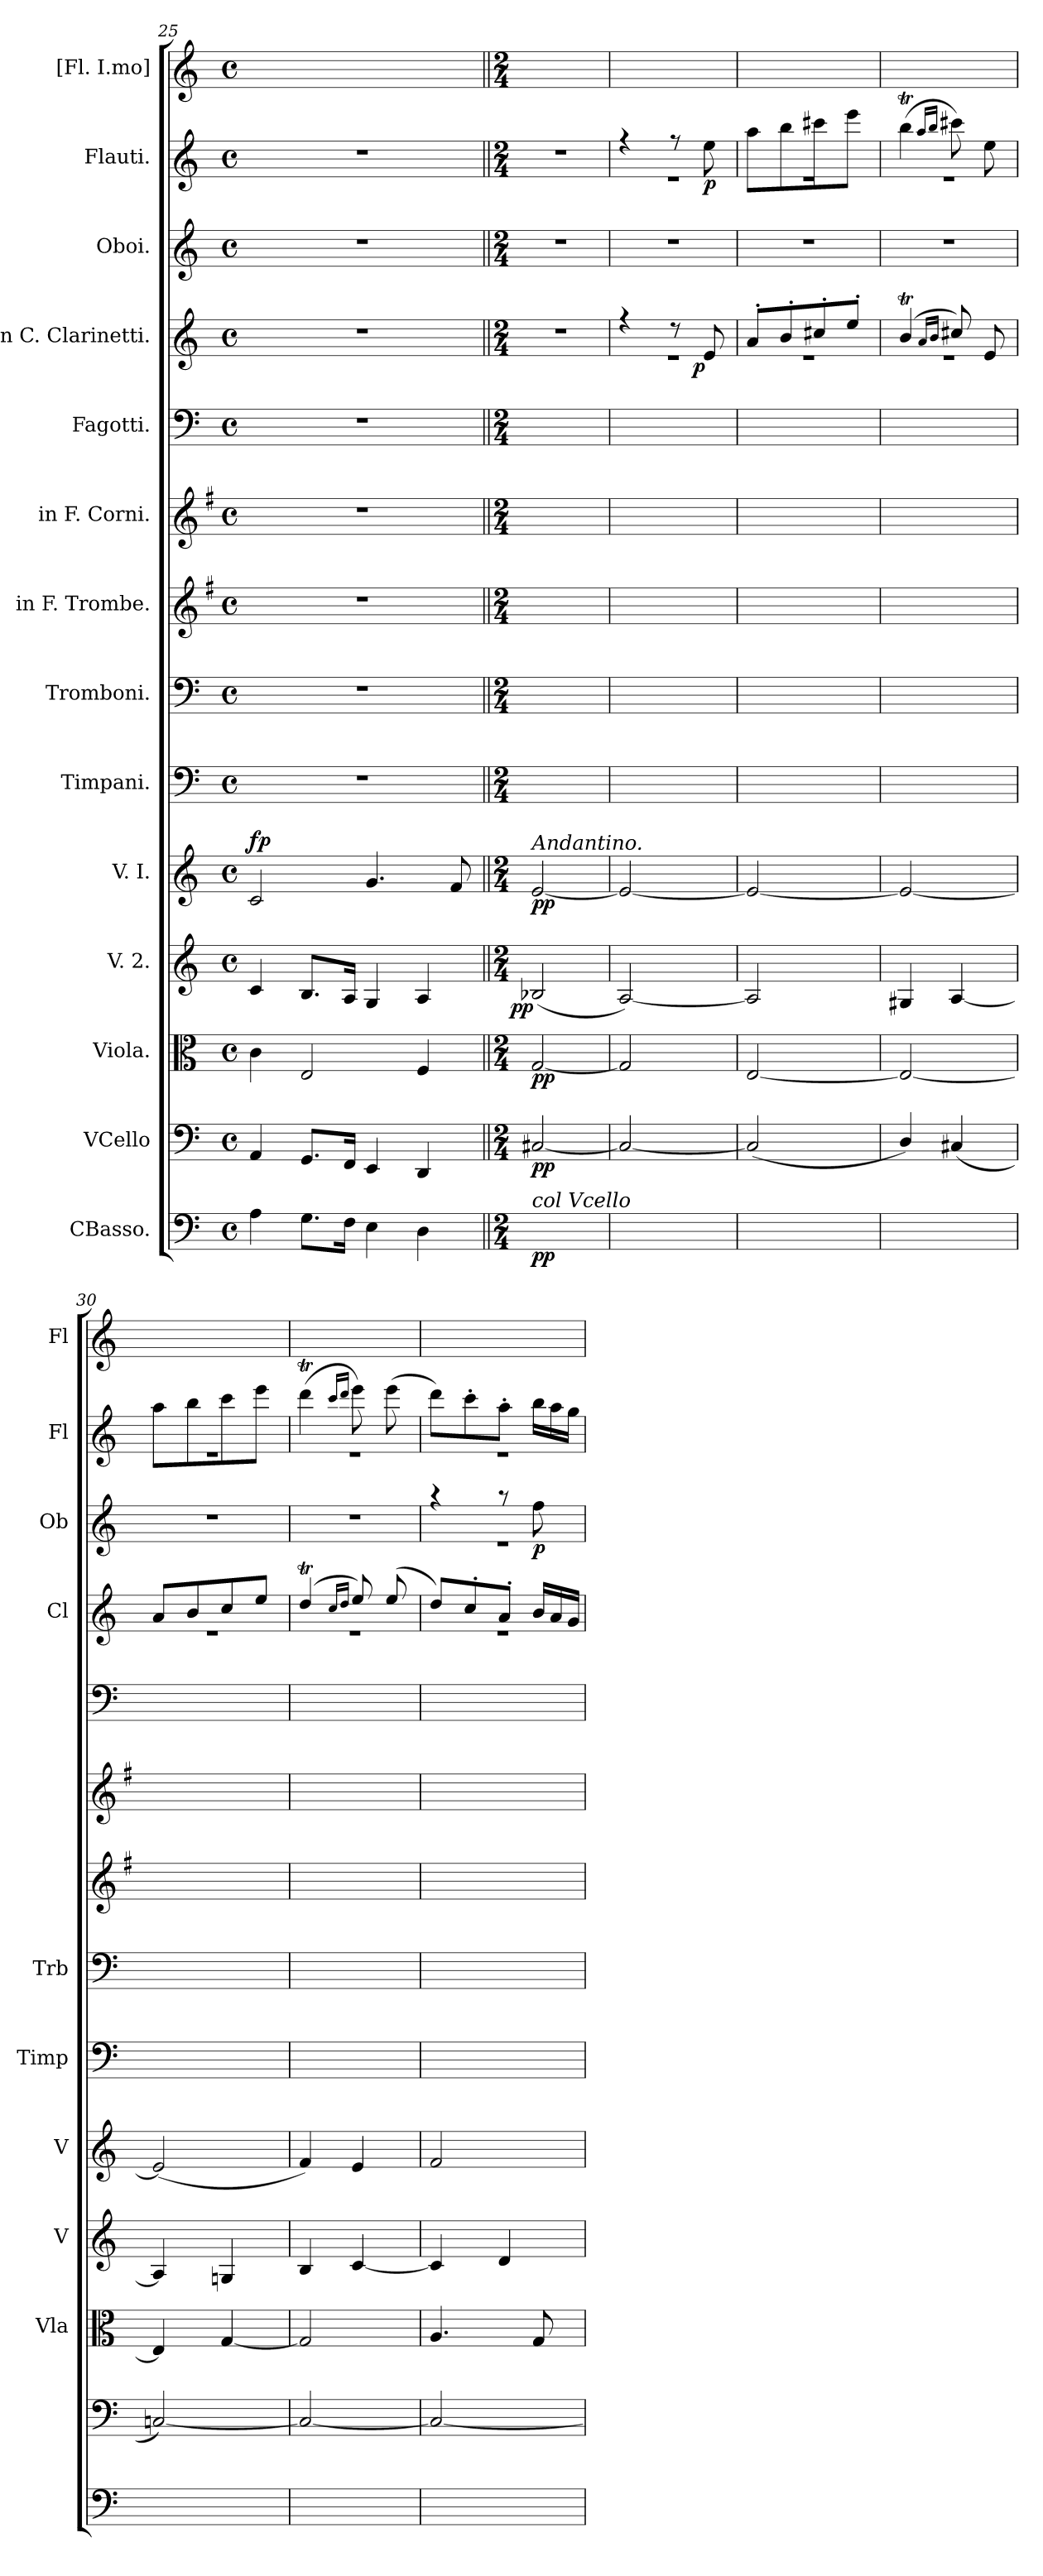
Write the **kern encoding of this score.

**kern	**dynam	**kern	**dynam	**kern	**dynam	**kern	**dynam	**kern	**dynam	**kern	**kern	**kern	**kern	**kern	**kern	**dynam	**kern	**dynam	**kern	**dynam	**kern
*part14	*part14	*part13	*part13	*part12	*part12	*part11	*part11	*part10	*part10	*part9	*part8	*part7	*part6	*part5	*part4	*part4	*part3	*part3	*part2	*part2	*part1
*staff14	*staff14	*staff13	*staff13	*staff12	*staff12	*staff11	*staff11	*staff10	*staff10	*staff9	*staff8	*staff7	*staff6	*staff5	*staff4	*staff4	*staff3	*staff3	*staff2	*staff2	*staff1
*I"CBasso.	*	*I"VCello	*	*I"Viola.	*	*I"V. 2.	*	*I"V. I.	*	*I"Timpani.	*I"Tromboni.	*I"in F. Trombe.	*I"in F. Corni.	*I"Fagotti.	*I"in C. Clarinetti.	*	*I"Oboi.	*	*I"Flauti.	*	*I"[Fl. I.mo]
*	*	*	*	*I'Vla	*	*I'V	*	*I'V	*	*I'Timp	*I'Trb	*	*	*	*I'Cl	*	*I'Ob	*	*I'Fl	*	*I'Fl
*clefF4	*	*clefF4	*	*clefC3	*	*clefG2	*	*clefG2	*	*clefF4	*clefF4	*clefG2	*clefG2	*clefF4	*clefG2	*	*clefG2	*	*clefG2	*	*clefG2
*	*	*	*	*	*	*	*	*	*	*	*	*ITrd-3c-5	*ITrd4c7	*	*	*	*	*	*	*	*
*k[]	*	*k[]	*	*k[]	*	*k[]	*	*k[]	*	*k[]	*k[]	*k[]	*k[]	*k[]	*k[]	*	*k[]	*	*k[]	*	*k[]
*M4/4	*	*M4/4	*	*M4/4	*	*M4/4	*	*M4/4	*	*M4/4	*M4/4	*M4/4	*M4/4	*M4/4	*M4/4	*	*M4/4	*	*M4/4	*	*M4/4
*met(c)	*	*met(c)	*	*met(c)	*	*met(c)	*	*met(c)	*	*met(c)	*met(c)	*met(c)	*met(c)	*met(c)	*met(c)	*	*met(c)	*	*met(c)	*	*met(c)
=25	=25	=25	=25	=25	=25	=25	=25	=25	=25	=25	=25	=25	=25	=25	=25	=25	=25	=25	=25	=25	=25
!	!	!	!	!	!	!	!	!	!LO:DY:a	!	!	!	!	!	!	!	!	!	!	!	!
4A\	.	4AA/	.	4c\	.	4c/	.	2c/	fp.	1r	1r	1r	1r	1r	1r	.	1r	.	1r	.	1ryy
8.G\L	.	8.GG/L	.	2E/	.	8.B/L	.	.	.	.	.	.	.	.	.	.	.	.	.	.	.
16F\Jk	.	16FF/Jk	.	.	.	16A/Jk	.	.	.	.	.	.	.	.	.	.	.	.	.	.	.
4E\	.	4EE/	.	.	.	4G/	.	4.g/	.	.	.	.	.	.	.	.	.	.	.	.	.
4D\	.	4DD/	.	4F/	.	4A/	.	.	.	.	.	.	.	.	.	.	.	.	.	.	.
.	.	.	.	.	.	.	.	8f/	.	.	.	.	.	.	.	.	.	.	.	.	.
=26||	=26||	=26||	=26||	=26||	=26||	=26||	=26||	=26||	=26||	=26||	=26||	=26||	=26||	=26||	=26||	=26||	=26||	=26||	=26||	=26||	=26||
*M2/4	*	*M2/4	*	*M2/4	*	*M2/4	*	*M2/4	*	*M2/4	*M2/4	*M2/4	*M2/4	*M2/4	*M2/4	*	*M2/4	*	*M2/4	*	*M2/4
!	!	!	!	!	!	!	!	!LO:TX:a:i:t=Andantino.	!	!	!	!	!	!	!	!	!	!	!	!	!
!LO:TX:a:i:t=col Vcello	!	!	!	!	!	!	!	!	!	!	!	!	!	!	!	!	!	!	!	!	!
!	!LO:DY:b	!	!LO:DY:b	!	!LO:DY:b	!	!LO:DY:b:rj	!	!LO:DY:b	!	!	!	!	!	!	!	!	!	!	!	!
[<2C#X/yy	pp.	[<2C#X/	pp.	[2G/	pp.	(<2B-X/	pp.	[<2e/	pp	2ryy	2ryy	2ryy	2ryy	2ryy	2r	.	2r	.	2r	.	2ryy
=27	=27	=27	=27	=27	=27	=27	=27	=27	=27	=27	=27	=27	=27	=27	=27	=27	=27	=27	=27	=27	=27
*	*	*	*	*	*	*	*	*	*	*	*	*	*	*	*^	*	*	*	*^	*	*
2C#/yy_	.	2C#/_	.	2G/]	.	[2A/)	.	2e/_<	.	2ryy	2ryy	2ryy	2ryy	2ryy	4r	2re	.	2r	.	4r	2re	.	2ryy
.	.	.	.	.	.	.	.	.	.	.	.	.	.	.	8r	.	.	.	.	8r	.	.	.
!	!	!	!	!	!	!	!	!	!	!	!	!	!	!	!	!	!LO:DY:b:rj	!	!	!	!	!LO:DY:b	!
.	.	.	.	.	.	.	.	.	.	.	.	.	.	.	8e/	.	p.	.	.	8ee\	.	p.	.
=28	=28	=28	=28	=28	=28	=28	=28	=28	=28	=28	=28	=28	=28	=28	=28	=28	=28	=28	=28	=28	=28	=28	=28
(<2C#/yy]	.	(<2C#/]	.	[<2E/	.	2A/]	.	2e/_<	.	2ryy	2ryy	2ryy	2ryy	2ryy	8a'</L	2re	.	2r	.	8aa\L	2re	.	2ryy
.	.	.	.	.	.	.	.	.	.	.	.	.	.	.	8b'</	.	.	.	.	8bb\	.	.	.
.	.	.	.	.	.	.	.	.	.	.	.	.	.	.	8cc#X'</	.	.	.	.	8ccc#X\	.	.	.
.	.	.	.	.	.	.	.	.	.	.	.	.	.	.	8ee'</J	.	.	.	.	8eee\J	.	.	.
=29	=29	=29	=29	=29	=29	=29	=29	=29	=29	=29	=29	=29	=29	=29	=29	=29	=29	=29	=29	=29	=29	=29	=29
4D/yy)	.	4D/)	.	2E/_	.	4G#X/	.	2e/_	.	2ryy	2ryy	2ryy	2ryy	2ryy	(<4bt/	2re	.	2r	.	(>4bbt\	2re	.	2ryy
.	.	.	.	.	.	.	.	.	.	.	.	.	.	.	16qqa/LL	.	.	.	.	16qqaa/LL	.	.	.
.	.	.	.	.	.	.	.	.	.	.	.	.	.	.	16qqb/JJ	.	.	.	.	16qqbb/JJ	.	.	.
(<4C#X/yy	.	(<4C#X/	.	.	.	[4A/	.	.	.	.	.	.	.	.	8cc#X/)	.	.	.	.	8ccc#X\)	.	.	.
.	.	.	.	.	.	.	.	.	.	.	.	.	.	.	8e/	.	.	.	.	8ee\	.	.	.
=30	=30	=30	=30	=30	=30	=30	=30	=30	=30	=30	=30	=30	=30	=30	=30	=30	=30	=30	=30	=30	=30	=30	=30
[<2Cn/yy)	.	[<2Cn/)	.	4E/]	.	4A/]	.	(<2e/]	.	2ryy	2ryy	2ryy	2ryy	2ryy	8a/L	2re	.	2r	.	8aa\L	2re	.	2ryy
.	.	.	.	.	.	.	.	.	.	.	.	.	.	.	8b/	.	.	.	.	8bb\	.	.	.
.	.	.	.	[4G/	.	4Gn/	.	.	.	.	.	.	.	.	8cc/	.	.	.	.	8ccc\	.	.	.
.	.	.	.	.	.	.	.	.	.	.	.	.	.	.	8ee/J	.	.	.	.	8eee\J	.	.	.
=31	=31	=31	=31	=31	=31	=31	=31	=31	=31	=31	=31	=31	=31	=31	=31	=31	=31	=31	=31	=31	=31	=31	=31
2C/yy_<	.	2C/_<	.	2G/]	.	4B/	.	4f/)	.	2ryy	2ryy	2ryy	2ryy	2ryy	(<4ddT/	2re	.	2r	.	(>4dddT\	2re	.	2ryy
.	.	.	.	.	.	.	.	.	.	.	.	.	.	.	16qqcc/LL	.	.	.	.	16qqccc/LL	.	.	.
.	.	.	.	.	.	.	.	.	.	.	.	.	.	.	16qqdd/JJ	.	.	.	.	16qqddd/JJ	.	.	.
.	.	.	.	.	.	[4c/	.	4e/	.	.	.	.	.	.	8ee/)	.	.	.	.	8eee\)	.	.	.
.	.	.	.	.	.	.	.	.	.	.	.	.	.	.	(<8ee/	.	.	.	.	(>8eee\	.	.	.
=32	=32	=32	=32	=32	=32	=32	=32	=32	=32	=32	=32	=32	=32	=32	=32	=32	=32	=32	=32	=32	=32	=32	=32
*	*	*	*	*	*	*	*	*	*	*	*	*	*	*	*	*	*	*^	*	*	*	*	*
2C/yy_	.	2C/_	.	4.A/	.	4c/]	.	2f/	.	2ryy	2ryy	2ryy	2ryy	2ryy	8dd/L)	2re	.	4r	2re	.	8ddd\L)	2re	.	2ryy
.	.	.	.	.	.	.	.	.	.	.	.	.	.	.	8cc'</	.	.	.	.	.	8ccc'>\	.	.	.
.	.	.	.	.	.	4d/	.	.	.	.	.	.	.	.	8a'</J	.	.	8r	.	.	8aa'>\J	.	.	.
*	*	*	*	*	*	*	*	*	*	*	*	*	*	*	*Xtuplet	*	*	*	*	*	*Xtuplet	*	*	*
!	!	!	!	!	!	!	!	!	!	!	!	!	!	!	!	!	!	!	!	!LO:DY:b	!	!	!	!
.	.	.	.	8G/	.	.	.	.	.	.	.	.	.	.	24b/LL	.	.	8ff\	.	p.	24bb\LL	.	.	.
.	.	.	.	.	.	.	.	.	.	.	.	.	.	.	24a/	.	.	.	.	.	24aa\	.	.	.
.	.	.	.	.	.	.	.	.	.	.	.	.	.	.	24g/JJ	.	.	.	.	.	24gg\JJ	.	.	.
*	*	*	*	*	*	*	*	*	*	*	*	*	*	*	*v	*v	*	*	*	*	*v	*v	*	*
*	*	*	*	*	*	*	*	*	*	*	*	*	*	*	*	*	*v	*v	*	*	*	*
=	=	=	=	=	=	=	=	=	=	=	=	=	=	=	=	=	=	=	=	=	=
*-	*-	*-	*-	*-	*-	*-	*-	*-	*-	*-	*-	*-	*-	*-	*-	*-	*-	*-	*-	*-	*-
